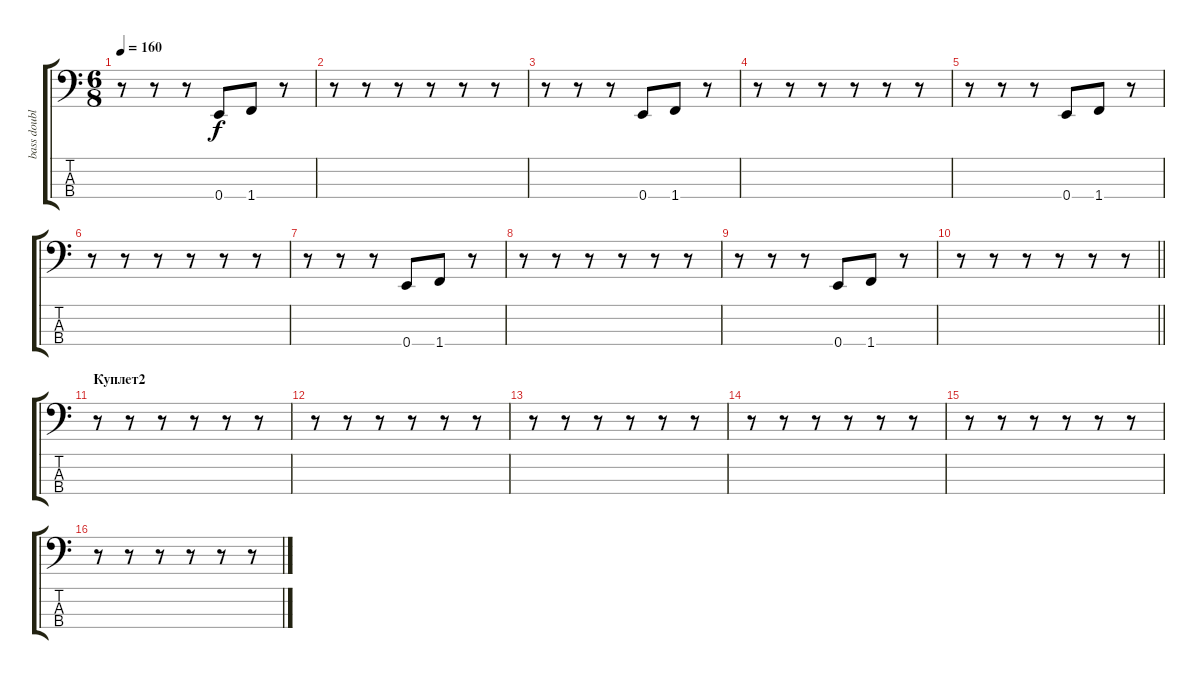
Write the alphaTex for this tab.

\track ("bass double" "bass doubl") {instrument slapbass1}
\staff {score tabs}
\tuning (G2 D2 A1 E1) {hide}
\ts (6 8)
\tempo 160
\clef f4
\ks c
r.8{dy f} r.8 r.8 0.4.8 1.4.8 r.8 |
r.8 r.8 r.8 r.8 r.8 r.8 |
r.8 r.8 r.8 0.4.8 1.4.8 r.8 |
r.8 r.8 r.8 r.8 r.8 r.8 |
r.8 r.8 r.8 0.4.8 1.4.8 r.8 |
r.8 r.8 r.8 r.8 r.8 r.8 |
r.8 r.8 r.8 0.4.8 1.4.8 r.8 |
r.8 r.8 r.8 r.8 r.8 r.8 |
r.8 r.8 r.8 0.4.8 1.4.8 r.8 |
\barLineRight lightlight
r.8 r.8 r.8 r.8 r.8 r.8 |
\section ("" "Куплет2")
r.8 r.8 r.8 r.8 r.8 r.8 |
r.8 r.8 r.8 r.8 r.8 r.8 |
r.8 r.8 r.8 r.8 r.8 r.8 |
r.8 r.8 r.8 r.8 r.8 r.8 |
r.8 r.8 r.8 r.8 r.8 r.8 |
r.8 r.8 r.8 r.8 r.8 r.8
